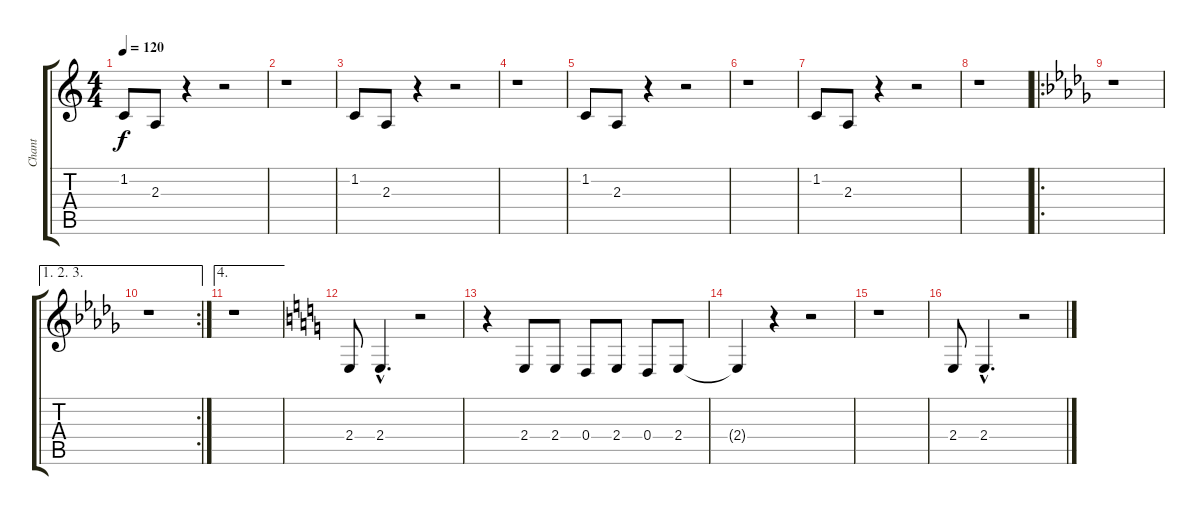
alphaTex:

\track ("Chant" "Chant") {instrument tenorsax}
\staff {score tabs}
\tuning (E4 B3 G3 D3 A2 E2) {hide}
\ts (4 4)
\tempo 120
\clef g2
\ks c
1.2.8{dy f} 2.3.8 r.4 r.2 |
r.1 |
1.2.8 2.3.8 r.4 r.2 |
r.1 |
1.2.8 2.3.8 r.4 r.2 |
r.1 |
1.2.8 2.3.8 r.4 r.2 |
r.1 |
\ro
\ks bbminor
r.1 |
\ae (1 2 3)
\rc 2
r.1 |
\ae 4
r.1 |
\ks c
2.4.8 2.4{hac}.4{d} r.2 |
r.4 2.4.8 2.4.8 0.4.8 2.4.8 0.4.8 2.4.8 |
2.4{t}.4 r.4 r.2 |
r.1 |
2.4.8 2.4{hac}.4{d} r.2
